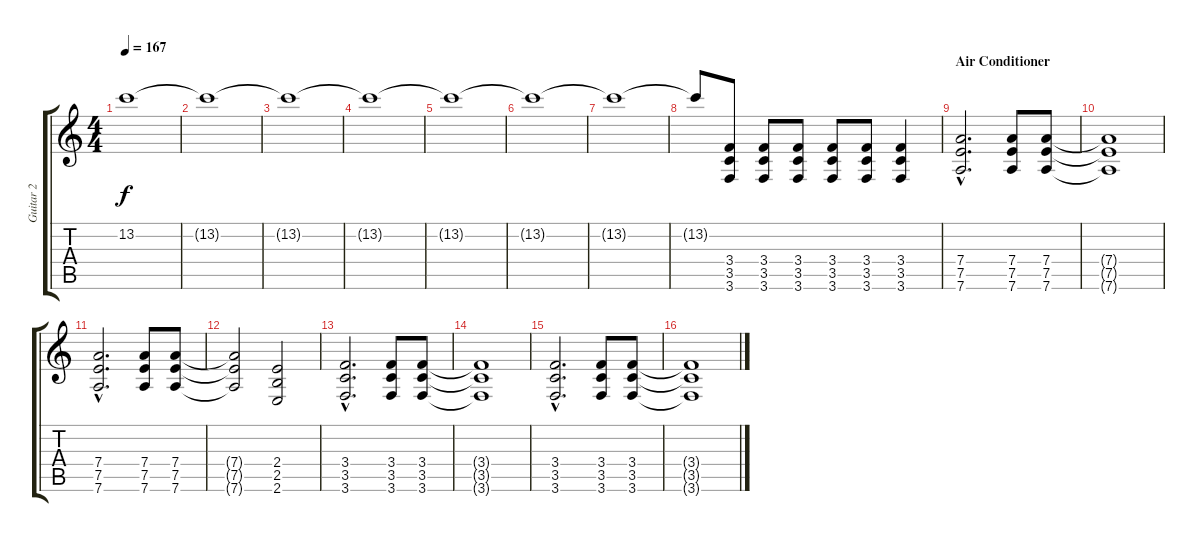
\track ("Guitar 2" "Guitar 2") {instrument acousticguitarsteel}
\staff {score tabs}
\tuning (E4 B3 G3 D3 A2 D2) {hide}
\ts (4 4)
\tempo 167
\clef g2
\ks c
13.2{t}.1{dy f} |
13.2{t}.1 |
13.2{t}.1 |
13.2{t}.1 |
13.2{t}.1 |
13.2{t}.1 |
13.2{t}.1 |
13.2{t}.8 (3.4 3.5 3.6).8{volume 11 instrument distortionguitar} (3.4 3.5 3.6).8 (3.4 3.5 3.6).8 (3.4 3.5 3.6).8 (3.4 3.5 3.6).8 (3.4 3.5 3.6).4 |
\section ("" "Air Conditioner")
(7.4{hac} 7.5{hac} 7.6{hac}).2{d volume 11 instrument distortionguitar} (7.4 7.5 7.6).8 (7.4 7.5 7.6).8 |
(7.4{t} 7.5{t} 7.6{t}).1 |
(7.4{hac} 7.5{hac} 7.6{hac}).2{d} (7.4 7.5 7.6).8 (7.4 7.5 7.6).8 |
(7.4{t} 7.5{t} 7.6{t}).2 (2.4 2.5 2.6).2 |
(3.4{hac} 3.5{hac} 3.6{hac}).2{d} (3.4 3.5 3.6).8 (3.4 3.5 3.6).8 |
(3.4{t} 3.5{t} 3.6{t}).1 |
(3.4{hac} 3.5{hac} 3.6{hac}).2{d} (3.4 3.5 3.6).8 (3.4 3.5 3.6).8 |
(3.4{t} 3.5{t} 3.6{t}).1
